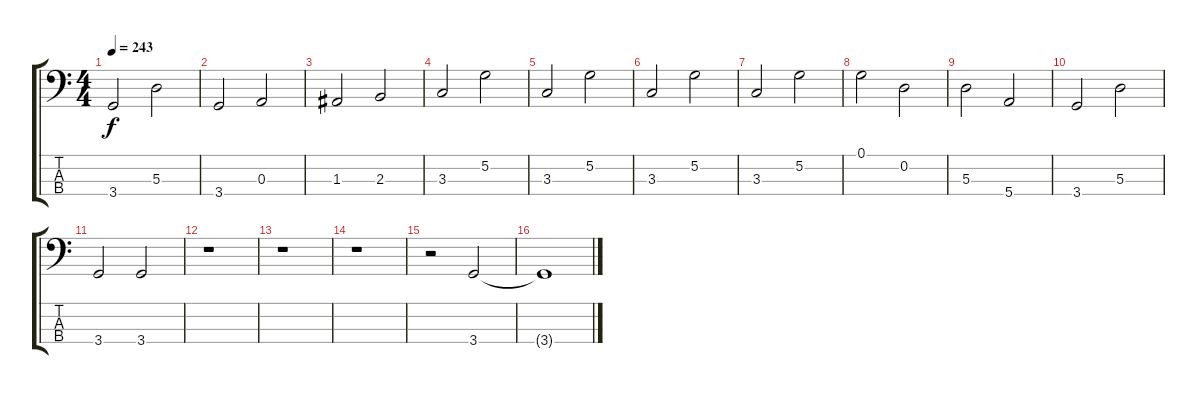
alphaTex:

\track "" {instrument electricbassfinger}
\staff {score tabs}
\tuning (G2 D2 A1 E1) {hide}
\ts (4 4)
\tempo 243
\clef f4
\ks c
3.4.2{dy f} 5.3.2 |
3.4.2 0.3.2 |
1.3.2 2.3.2 |
3.3.2 5.2.2 |
3.3.2 5.2.2 |
3.3.2 5.2.2 |
3.3.2 5.2.2 |
0.1.2 0.2.2 |
5.3.2 5.4.2 |
3.4.2 5.3.2 |
3.4.2 3.4.2 |
r.1 |
r.1 |
r.1 |
r.2 3.4.2 |
3.4{t}.1
